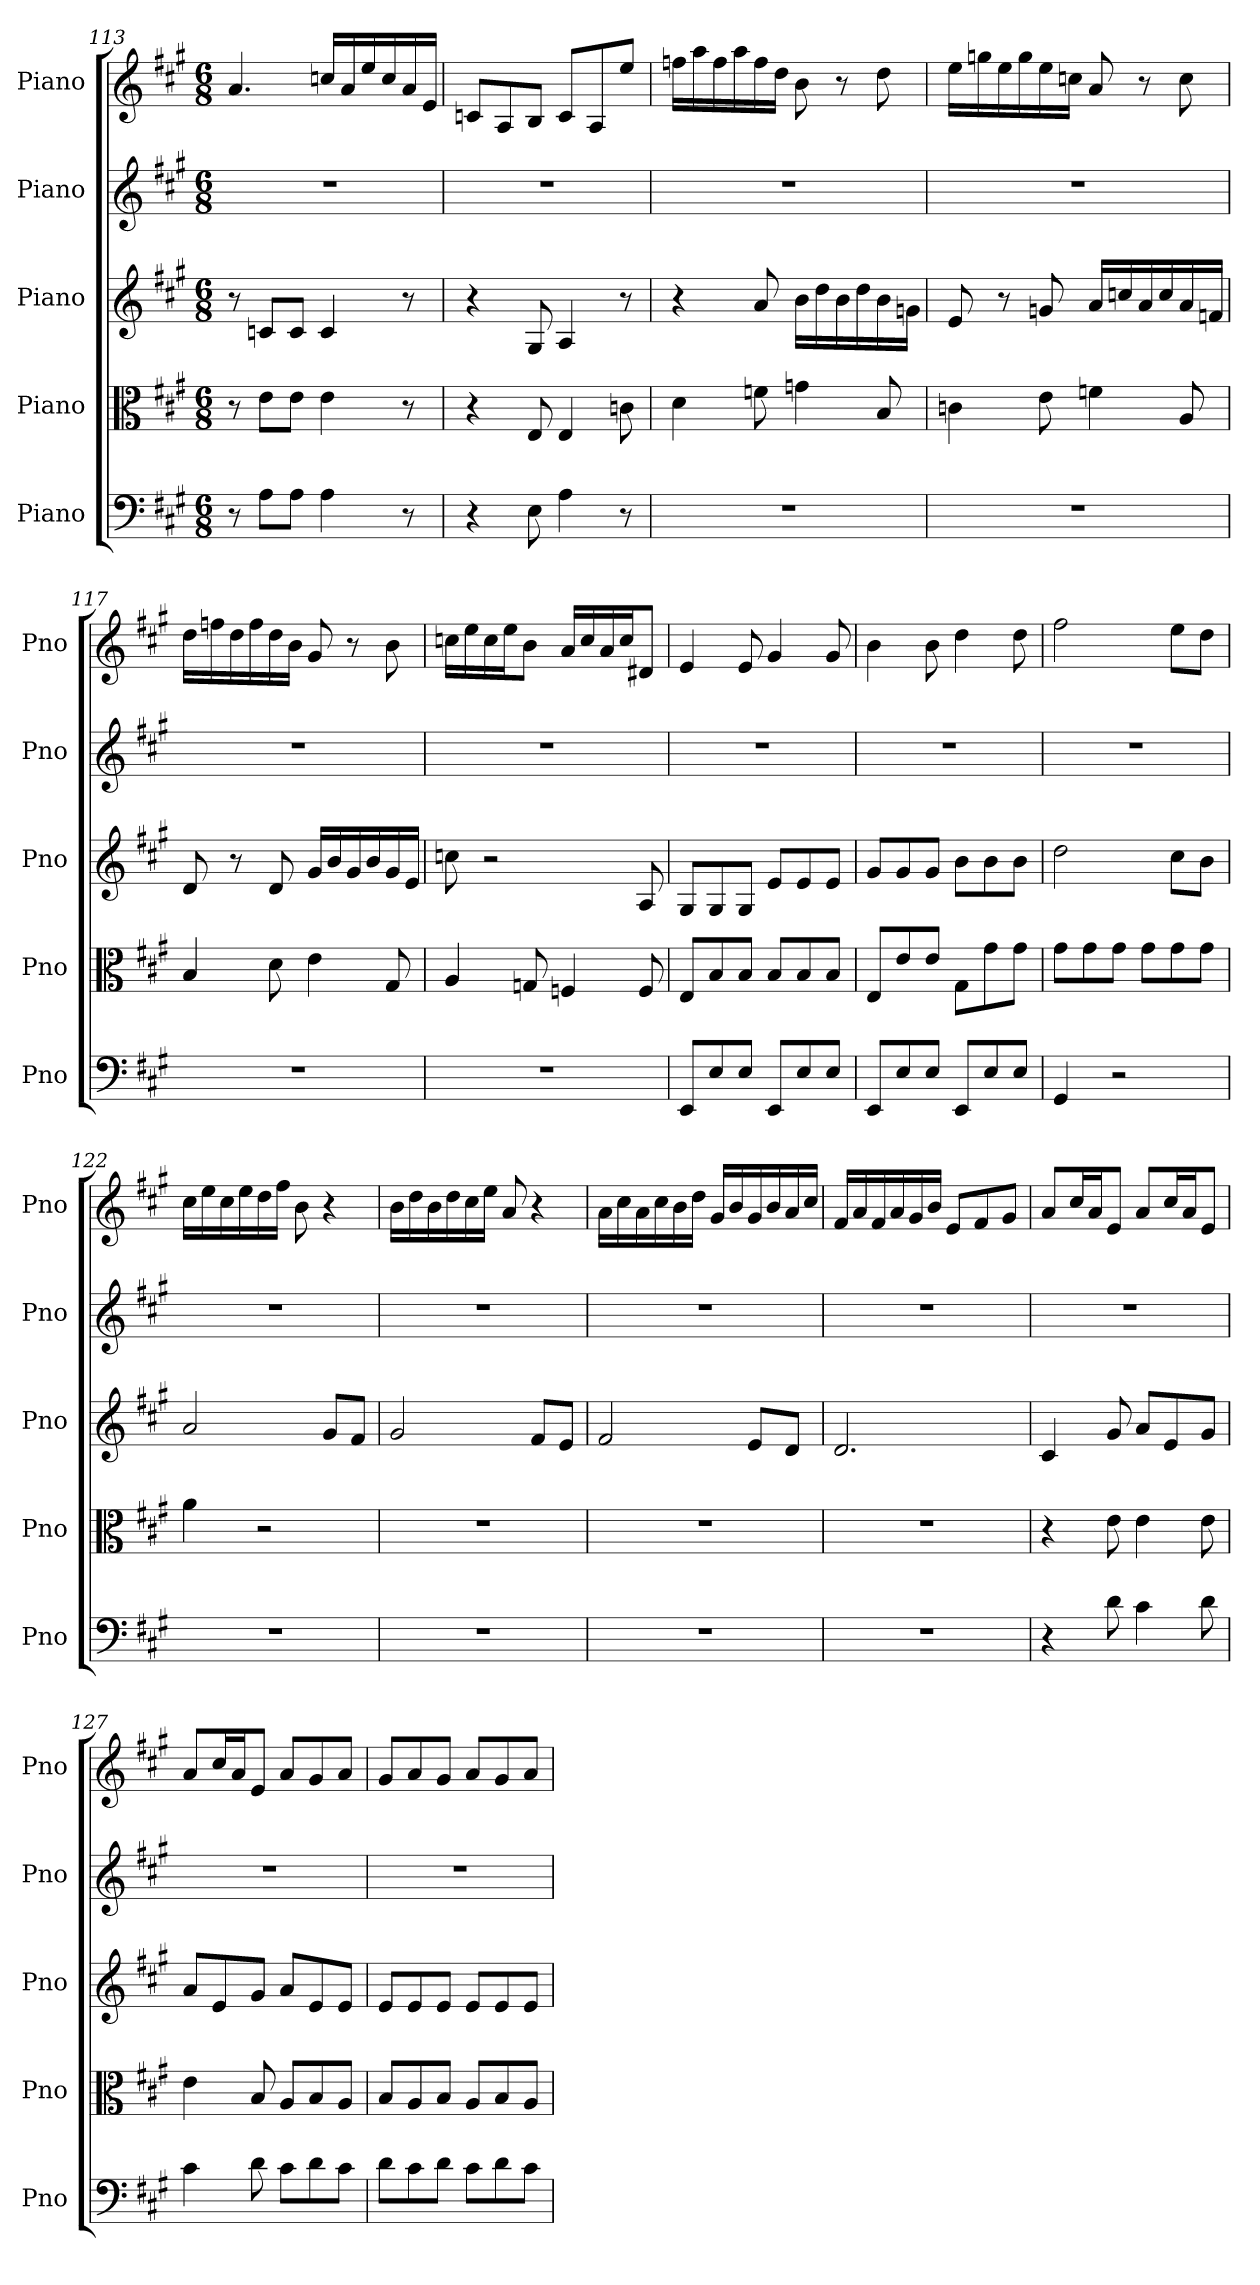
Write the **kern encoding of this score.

**kern	**kern	**kern	**kern	**kern
*part5	*part4	*part3	*part2	*part1
*staff5	*staff4	*staff3	*staff2	*staff1
*I"Piano	*I"Piano	*I"Piano	*I"Piano	*I"Piano
*I'Pno	*I'Pno	*I'Pno	*I'Pno	*I'Pno
*clefF4	*clefC3	*clefG2	*clefG2	*clefG2
*k[f#c#g#]	*k[f#c#g#]	*k[f#c#g#]	*k[f#c#g#]	*k[f#c#g#]
*M6/8	*M6/8	*M6/8	*M6/8	*M6/8
=113	=113	=113	=113	=113
8r	8r	8r	2.r	4.a/
8A\L	8e\L	8cn/L	.	.
8A\J	8e\J	8c/J	.	.
4A\	4e\	4c/	.	16ccn/LL
.	.	.	.	16a/
.	.	.	.	16ee/
.	.	.	.	16cc/
8r	8r	8r	.	16a/
.	.	.	.	16e/JJ
!!LO:PB:g=z
=114	=114	=114	=114	=114
4r	4r	4r	2.r	8cn/L
.	.	.	.	8A/
8E\	8E/	8G#/	.	8B/J
4A\	4E/	4A/	.	8c/L
.	.	.	.	8A/
8r	8cn\	8r	.	8ee/J
=115	=115	=115	=115	=115
2.r	4d\	4r	2.r	16ffn\LL
.	.	.	.	16aa\
.	.	.	.	16ff\
.	.	.	.	16aa\
.	8fn\	8a/	.	16ff\
.	.	.	.	16dd\JJ
.	4gn\	16b\LL	.	8b\
.	.	16dd\	.	.
.	.	16b\	.	8r
.	.	16dd\	.	.
.	8B/	16b\	.	8dd\
.	.	16gn\JJ	.	.
=116	=116	=116	=116	=116
2.r	4cn\	8e/	2.r	16ee\LL
.	.	.	.	16ggn\
.	.	8r	.	16ee\
.	.	.	.	16gg\
.	8e\	8gn/	.	16ee\
.	.	.	.	16ccn\JJ
.	4fn\	16a/LL	.	8a/
.	.	16ccn/	.	.
.	.	16a/	.	8r
.	.	16cc/	.	.
.	8A/	16a/	.	8cc\
.	.	16fn/JJ	.	.
!!LO:LB:g=z
=117	=117	=117	=117	=117
2.r	4B/	8d/	2.r	16dd\LL
.	.	.	.	16ffn\
.	.	8r	.	16dd\
.	.	.	.	16ff\
.	8d\	8d/	.	16dd\
.	.	.	.	16b\JJ
.	4e\	16g#/LL	.	8g#/
.	.	16b/	.	.
.	.	16g#/	.	8r
.	.	16b/	.	.
.	8G#/	16g#/	.	8b\
.	.	16e/JJ	.	.
=118	=118	=118	=118	=118
2.r	4A/	8ccn\	2.r	16ccn\LL
.	.	.	.	16ee\
.	.	2r	.	16cc\
.	.	.	.	16ee\J
.	8Gn/	.	.	8b\J
.	4Fn/	.	.	16a/LL
.	.	.	.	16cc/
.	.	.	.	16a/
.	.	.	.	16cc/J
.	8F/	8A/	.	8d#X/J
=119	=119	=119	=119	=119
8EE/L	8E/L	8G#/L	2.r	4e/
8E/	8B/	8G#/	.	.
8E/J	8B/J	8G#/J	.	8e/
8EE/L	8B/L	8e/L	.	4g#/
8E/	8B/	8e/	.	.
8E/J	8B/J	8e/J	.	8g#/
=120	=120	=120	=120	=120
8EE/L	8E/L	8g#/L	2.r	4b\
8E/	8e/	8g#/	.	.
8E/J	8e/J	8g#/J	.	8b\
8EE/L	8G#\L	8b\L	.	4dd\
8E/	8g#\	8b\	.	.
8E/J	8g#\J	8b\J	.	8dd\
!!LO:PB:g=z
=121	=121	=121	=121	=121
4GG#/	8g#\L	2dd\	2.r	2ff#\
.	8g#\	.	.	.
2r	8g#\J	.	.	.
.	8g#\L	.	.	.
.	8g#\	8cc#\L	.	8ee\L
.	8g#\J	8b\J	.	8dd\J
=122	=122	=122	=122	=122
2.r	4a\	2a/	2.r	16cc#\LL
.	.	.	.	16ee\
.	.	.	.	16cc#\
.	.	.	.	16ee\
.	2r	.	.	16dd\
.	.	.	.	16ff#\JJ
.	.	.	.	8b\
.	.	8g#/L	.	4r
.	.	8f#/J	.	.
=123	=123	=123	=123	=123
2.r	2.r	2g#/	2.r	16b\LL
.	.	.	.	16dd\
.	.	.	.	16b\
.	.	.	.	16dd\
.	.	.	.	16cc#\
.	.	.	.	16ee\JJ
.	.	.	.	8a/
.	.	8f#/L	.	4r
.	.	8e/J	.	.
=124	=124	=124	=124	=124
2.r	2.r	2f#/	2.r	16a\LL
.	.	.	.	16cc#\
.	.	.	.	16a\
.	.	.	.	16cc#\
.	.	.	.	16b\
.	.	.	.	16dd\JJ
.	.	.	.	16g#/LL
.	.	.	.	16b/
.	.	8e/L	.	16g#/
.	.	.	.	16b/
.	.	8d/J	.	16a/
.	.	.	.	16cc#/JJ
=125	=125	=125	=125	=125
2.r	2.r	2.d/	2.r	16f#/LL
.	.	.	.	16a/
.	.	.	.	16f#/
.	.	.	.	16a/
.	.	.	.	16g#/
.	.	.	.	16b/JJ
.	.	.	.	8e/L
.	.	.	.	8f#/
.	.	.	.	8g#/J
!!LO:LB:g=z
=126	=126	=126	=126	=126
4r	4r	4c#/	2.r	8a/L
.	.	.	.	16cc#/L
.	.	.	.	16a/J
8d\	8e\	8g#/	.	8e/J
4c#\	4e\	8a/L	.	8a/L
.	.	8e/	.	16cc#/L
.	.	.	.	16a/J
8d\	8e\	8g#/J	.	8e/J
=127	=127	=127	=127	=127
4c#\	4e\	8a/L	2.r	8a/L
.	.	8e/	.	16cc#/L
.	.	.	.	16a/J
8d\	8B/	8g#/J	.	8e/J
8c#\L	8A/L	8a/L	.	8a/L
8d\	8B/	8e/	.	8g#/
8c#\J	8A/J	8e/J	.	8a/J
=128	=128	=128	=128	=128
8d\L	8B/L	8e/L	2.r	8g#/L
8c#\	8A/	8e/	.	8a/
8d\J	8B/J	8e/J	.	8g#/J
8c#\L	8A/L	8e/L	.	8a/L
8d\	8B/	8e/	.	8g#/
8c#\J	8A/J	8e/J	.	8a/J
=	=	=	=	=
*-	*-	*-	*-	*-
